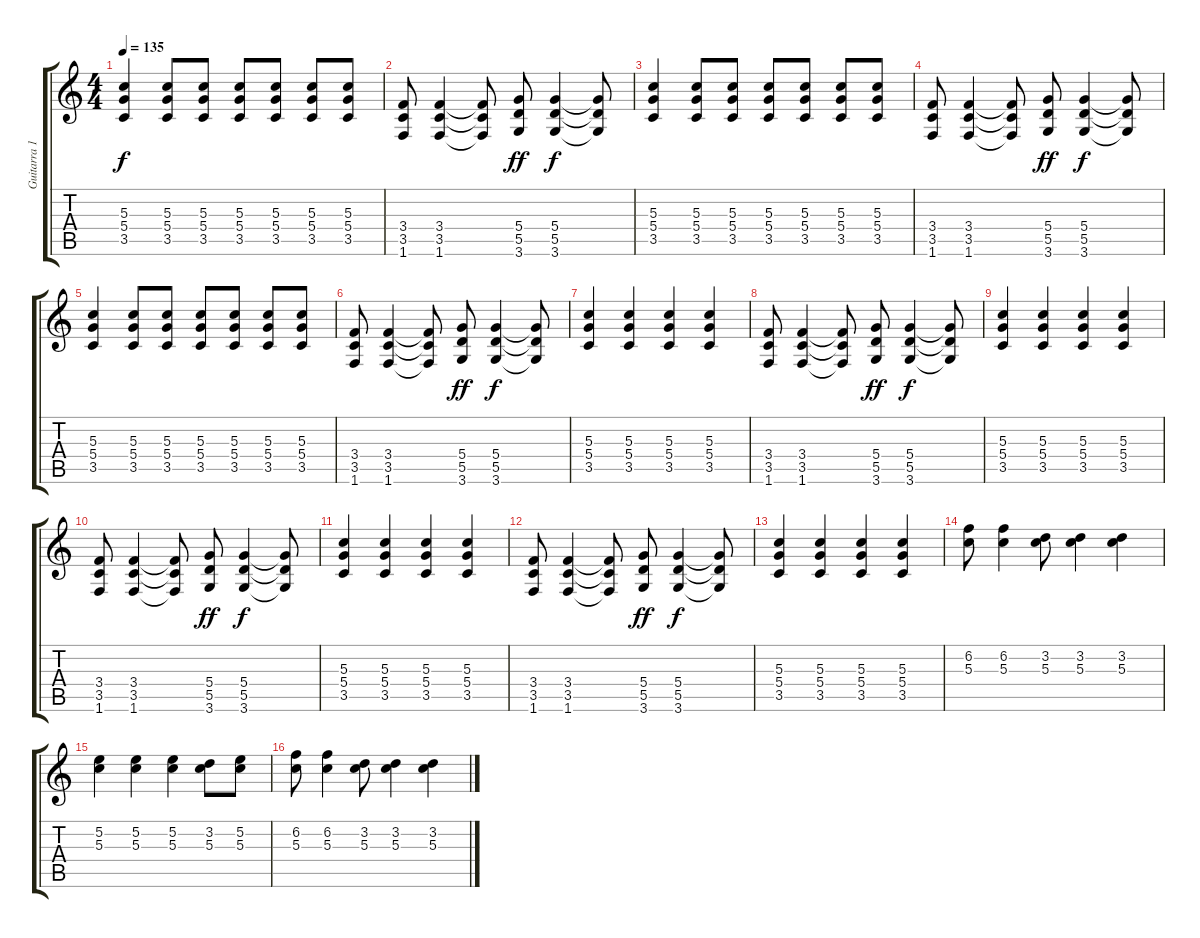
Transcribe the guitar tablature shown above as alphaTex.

\track ("Guitarra 1" "Guitarra 1") {instrument overdrivenguitar}
\staff {score tabs}
\tuning (E4 B3 G3 D3 A2 E2) {hide}
\ts (4 4)
\tempo 135
\clef g2
\ks c
(5.3 5.4 3.5).4{dy f} (5.3 5.4 3.5).8 (5.3 5.4 3.5).8 (5.3 5.4 3.5).8 (5.3 5.4 3.5).8 (5.3 5.4 3.5).8 (5.3 5.4 3.5).8 |
(3.4 3.5 1.6).8 (3.4 3.5 1.6).4 (3.4{t} 3.5{t} 1.6{t}).8 (5.4 5.5 3.6).8{dy ff} (5.4 5.5 3.6).4{dy f} (5.4{t} 5.5{t} 3.6{t}).8 |
(5.3 5.4 3.5).4 (5.3 5.4 3.5).8 (5.3 5.4 3.5).8 (5.3 5.4 3.5).8 (5.3 5.4 3.5).8 (5.3 5.4 3.5).8 (5.3 5.4 3.5).8 |
(3.4 3.5 1.6).8 (3.4 3.5 1.6).4 (3.4{t} 3.5{t} 1.6{t}).8 (5.4 5.5 3.6).8{dy ff} (5.4 5.5 3.6).4{dy f} (5.4{t} 5.5{t} 3.6{t}).8 |
(5.3 5.4 3.5).4 (5.3 5.4 3.5).8 (5.3 5.4 3.5).8 (5.3 5.4 3.5).8 (5.3 5.4 3.5).8 (5.3 5.4 3.5).8 (5.3 5.4 3.5).8 |
(3.4 3.5 1.6).8 (3.4 3.5 1.6).4 (3.4{t} 3.5{t} 1.6{t}).8 (5.4 5.5 3.6).8{dy ff} (5.4 5.5 3.6).4{dy f} (5.4{t} 5.5{t} 3.6{t}).8 |
(5.3 5.4 3.5).4 (5.3 5.4 3.5).4 (5.3 5.4 3.5).4 (5.3 5.4 3.5).4 |
(3.4 3.5 1.6).8 (3.4 3.5 1.6).4 (3.4{t} 3.5{t} 1.6{t}).8 (5.4 5.5 3.6).8{dy ff} (5.4 5.5 3.6).4{dy f} (5.4{t} 5.5{t} 3.6{t}).8 |
(5.3 5.4 3.5).4 (5.3 5.4 3.5).4 (5.3 5.4 3.5).4 (5.3 5.4 3.5).4 |
(3.4 3.5 1.6).8 (3.4 3.5 1.6).4 (3.4{t} 3.5{t} 1.6{t}).8 (5.4 5.5 3.6).8{dy ff} (5.4 5.5 3.6).4{dy f} (5.4{t} 5.5{t} 3.6{t}).8 |
(5.3 5.4 3.5).4 (5.3 5.4 3.5).4 (5.3 5.4 3.5).4 (5.3 5.4 3.5).4 |
(3.4 3.5 1.6).8 (3.4 3.5 1.6).4 (3.4{t} 3.5{t} 1.6{t}).8 (5.4 5.5 3.6).8{dy ff} (5.4 5.5 3.6).4{dy f} (5.4{t} 5.5{t} 3.6{t}).8 |
(5.3 5.4 3.5).4 (5.3 5.4 3.5).4 (5.3 5.4 3.5).4 (5.3 5.4 3.5).4 |
(6.2 5.3).8 (6.2 5.3).4 (3.2 5.3).8 (3.2 5.3).4 (3.2 5.3).4 |
(5.2 5.3).4 (5.2 5.3).4 (5.2 5.3).4 (3.2 5.3).8 (5.2 5.3).8 |
(6.2 5.3).8 (6.2 5.3).4 (3.2 5.3).8 (3.2 5.3).4 (3.2 5.3).4
